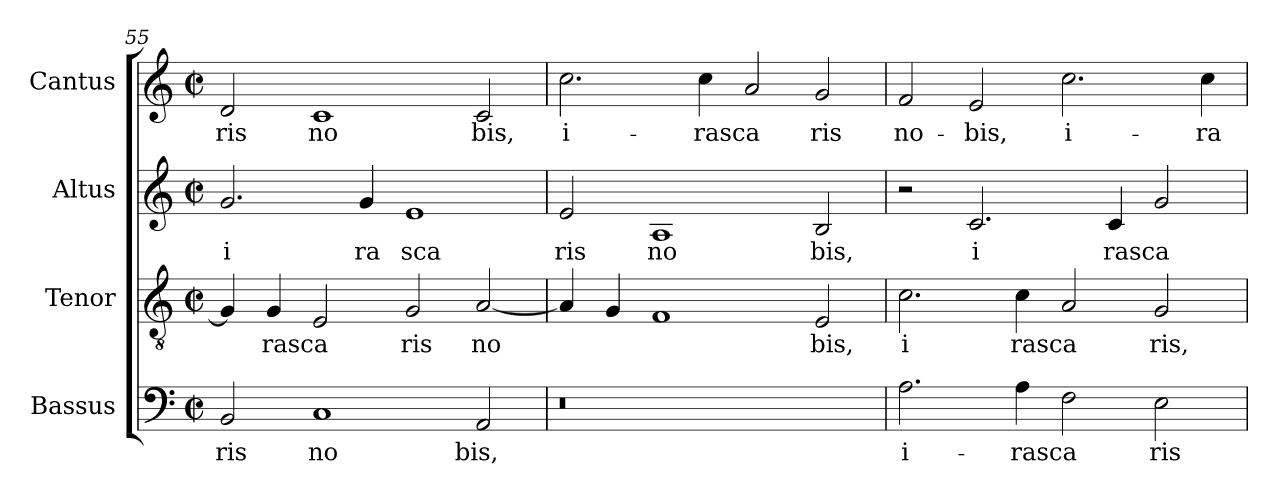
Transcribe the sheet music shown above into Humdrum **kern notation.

**kern	**text	**kern	**text	**kern	**text	**kern	**text
*part4	*part4	*part3	*part3	*part2	*part2	*part1	*part1
*staff4	*staff4	*staff3	*staff3	*staff2	*staff2	*staff1	*staff1
*I"Bassus	*	*I"Tenor	*	*I"Altus	*	*I"Cantus	*
*clefF4	*	*clefGv2	*	*clefG2	*	*clefG2	*
*k[]	*	*k[]	*	*k[]	*	*k[]	*
*C:	*	*C:	*	*C:	*	*C:	*
*M2/2	*	*M2/2	*	*M2/2	*	*M2/2	*
*met(c|)	*	*met(c|)	*	*met(c|)	*	*met(c|)	*
=55	=55	=55	=55	=55	=55	=55	=55
!	!LO:LY:b:cj	!	!LO:LY:b:cj	!	!LO:LY:b:cj	!	!LO:LY:b:cj
2BB/	ris	4G/]	.	2.g/	i	2d/	ris
!	!	!	!LO:LY:b:cj	!	!	!	!
.	.	4G/	rasca	.	.	.	.
!	!LO:LY:b:cj	!	!LO:LY:b:cj	!	!	!	!LO:LY:b:cj
1C	no	2E/	.	.	.	1c	no
!	!	!	!	!	!LO:LY:b:cj	!	!
.	.	.	.	4g/	ra	.	.
!	!	!	!LO:LY:b:cj	!	!LO:LY:b:cj	!	!
.	.	2G/	ris	1e	sca	.	.
!	!LO:LY:b:cj	!	!LO:LY:b:cj	!	!	!	!LO:LY:b:cj
2AA/	bis,	[<2A/	no	.	.	2c/	bis,
!!LO:LB:g=z
=56	=56	=56	=56	=56	=56	=56	=56
!	!	!	!LO:LY:b:cj	!	!LO:LY:b:cj	!	!LO:LY:b:cj
0r	.	4A/]	.	2e/	ris	2.cc\	i-
!	!	!	!LO:LY:b:cj	!	!	!	!
.	.	4G/	.	.	.	.	.
!	!	!	!LO:LY:b:cj	!	!LO:LY:b:cj	!	!
.	.	1F	.	1A	no	.	.
!	!	!	!	!	!	!	!LO:LY:b:cj
.	.	.	.	.	.	4cc\	-rasca-
!	!	!	!	!	!	!	!LO:LY:b:cj
.	.	.	.	.	.	2a/	--
!	!	!	!LO:LY:b:cj	!	!LO:LY:b:cj	!	!LO:LY:b:cj
.	.	2E/	bis,	2B/	bis,	2g/	-ris
=57	=57	=57	=57	=57	=57	=57	=57
!	!LO:LY:b:cj	!	!LO:LY:b:cj	!	!	!	!LO:LY:b:cj
2.A\	i-	2.c\	i	2r	.	2f/	no-
!	!	!	!	!	!LO:LY:b:cj	!	!LO:LY:b:cj
.	.	.	.	2.c/	i	2e/	-bis,
!	!LO:LY:b:cj	!	!LO:LY:b:cj	!	!	!	!
4A\	-rasca-	4c\	rasca	.	.	.	.
!	!LO:LY:b:cj	!	!LO:LY:b:cj	!	!	!	!LO:LY:b:cj
2F\	--	2A/	.	.	.	2.cc\	i-
!	!	!	!	!	!LO:LY:b:cj	!	!
.	.	.	.	4c/	rasca	.	.
!	!LO:LY:b:cj	!	!LO:LY:b:cj	!	!LO:LY:b:cj	!	!
2E\	-ris	2G/	ris,	2g/	.	.	.
!	!	!	!	!	!	!	!LO:LY:b:cj
.	.	.	.	.	.	4cc\	-ra-
=	=	=	=	=	=	=	=
*-	*-	*-	*-	*-	*-	*-	*-
